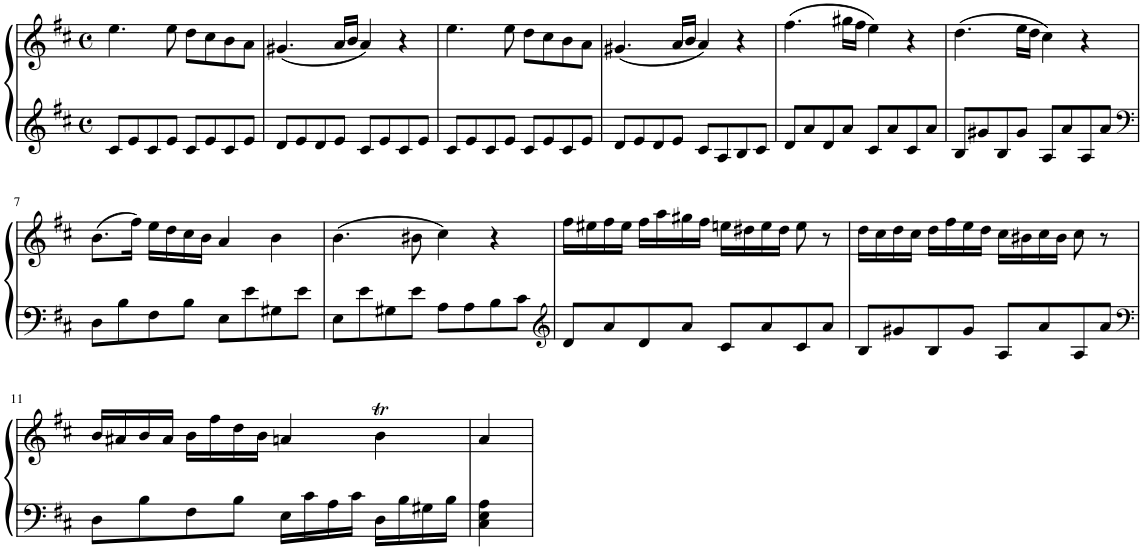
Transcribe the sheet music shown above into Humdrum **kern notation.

**kern	**kern
*part1	*part1
*staff2	*staff1
*I"Klavier	*
*clefG2	*clefG2
*k[f#c#]	*k[f#c#]
*M4/4	*M4/4
*met(c)	*met(c)
=1	=1
8c#/L	4.ee\
8e/	.
8c#/	.
8e/J	8ee\
8c#/L	8dd\L
8e/	8cc#\
8c#/	8b\
8e/J	8a\J
=2	=2
8d/L	(4.g#X/
8e/	.
8d/	.
8e/J	16a/LL
.	16b/JJ
8c#/L	4a/)
8e/	.
8c#/	4r
8e/J	.
=3	=3
8c#/L	4.ee\
8e/	.
8c#/	.
8e/J	8ee\
8c#/L	8dd\L
8e/	8cc#\
8c#/	8b\
8e/J	8a\J
=4	=4
8d/L	(4.g#X/
8e/	.
8d/	.
8e/J	16a/LL
.	16b/JJ
8c#/L	4a/)
8A/	.
8B/	4r
8c#/J	.
=5	=5
8d/L	(4.ff#\
8a/	.
8d/	.
8a/J	16gg#X\LL
.	16ff#\JJ
8c#/L	4ee\)
8a/	.
8c#/	4r
8a/J	.
=6	=6
8B/L	(4.dd\
8g#X/	.
8B/	.
8g#/J	16ee\LL
.	16dd\JJ
8A/L	4cc#\)
8a/	.
8A/	4r
8a/J	.
!!LO:LB:g=z
=7	=7
*clefF4	*
8D\L	(8.b\L
8B\	.
.	16ff#\Jk)
8F#\	16ee\LL
.	16dd\
8B\J	16cc#\
.	16b\JJ
8E\L	4a/
8e\	.
8G#X\	4b\
8e\J	.
=8	=8
8E\L	(4.b\
8e\	.
8G#X\	.
8e\J	8b#X\
8A\L	4cc#\)
8A\	.
8B\	4r
8c#\J	.
=9	=9
*clefG2	*
8d/L	16ff#\LL
.	16ee#X\
8a/	16ff#\
.	16ee#\JJ
8d/	16ff#\LL
.	16aa\
8a/J	16gg#X\
.	16ff#\JJ
8c#/L	16een\LL
.	16dd#X\
8a/	16ee\
.	16dd#\JJ
8c#/	8ee\
8a/J	8r
=10	=10
8B/L	16dd\LL
.	16cc#\
8g#X/	16dd\
.	16cc#\JJ
8B/	16dd\LL
.	16ff#\
8g#/J	16ee\
.	16dd\JJ
8A/L	16cc#\LL
.	16b#X\
8a/	16cc#\
.	16b#\JJ
8A/	8cc#\
8a/J	8r
!!LO:LB:g=z
=11	=11
*clefF4	*
8D\L	16b/LL
.	16a#X/
8B\	16b/
.	16a#/JJ
8F#\	16b\LL
.	16ff#\
8B\J	16dd\
.	16b\JJ
16E\LL	4an/
16c#\	.
16A\	.
16c#\JJ	.
16D\LL	4bT\
16B\	.
16G#X\	.
16B\JJ	.
=12	=12
4C#\ 4E\ 4A\	4a/
=	=
*-	*-
